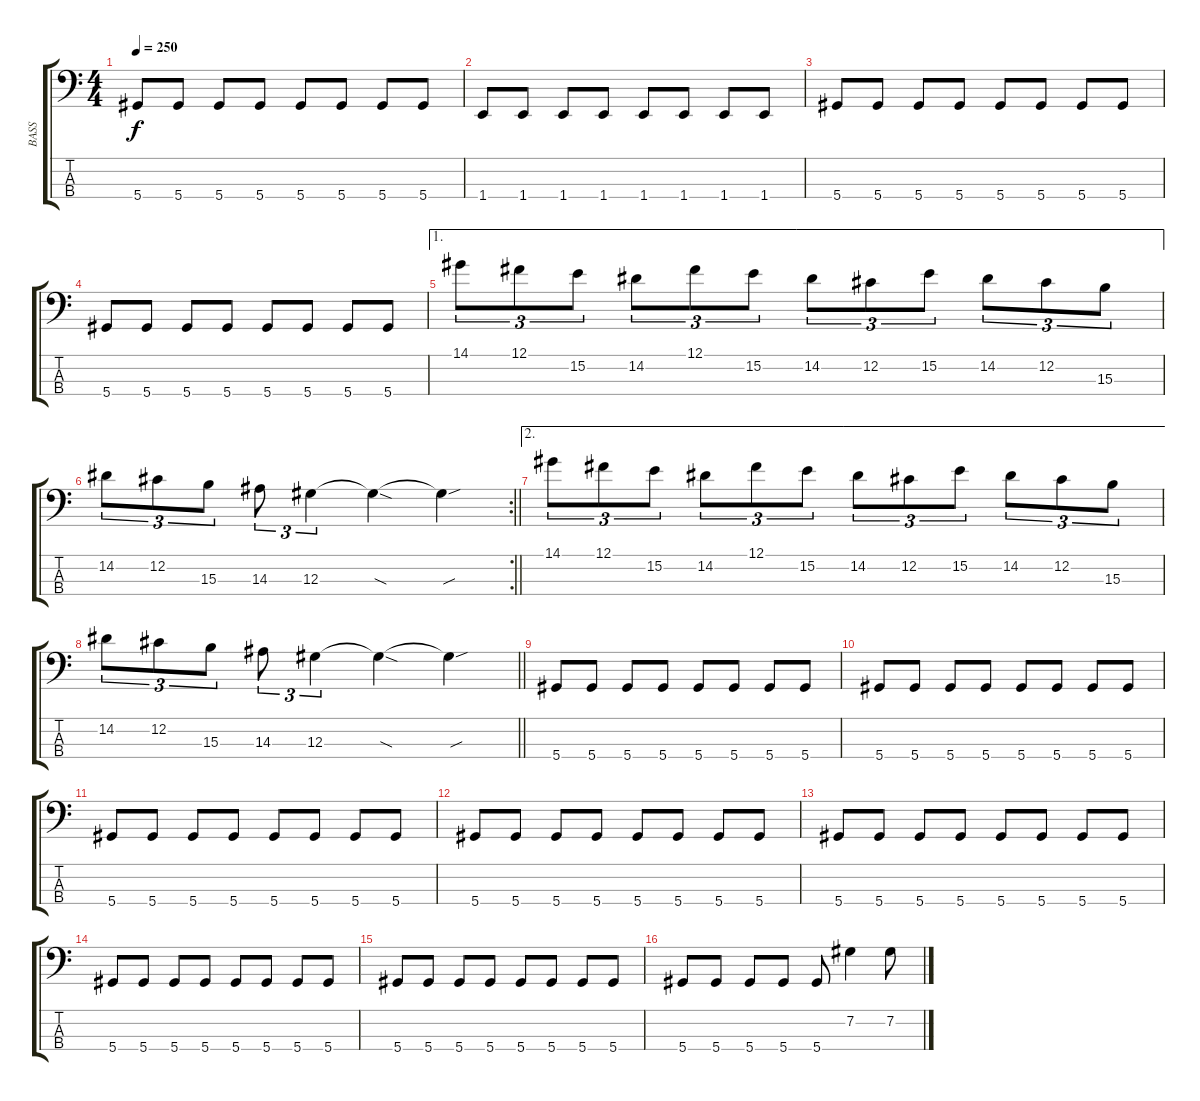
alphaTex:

\track ("BASS" "BASS") {instrument electricbassfinger}
\staff {score tabs}
\tuning (Gb2 Db2 Ab1 Eb1) {hide}
\ts (4 4)
\tempo 250
\clef f4
\ks aminor
5.4.8{dy f} 5.4.8 5.4.8 5.4.8 5.4.8 5.4.8 5.4.8 5.4.8 |
1.4.8 1.4.8 1.4.8 1.4.8 1.4.8 1.4.8 1.4.8 1.4.8 |
5.4.8 5.4.8 5.4.8 5.4.8 5.4.8 5.4.8 5.4.8 5.4.8 |
5.4.8 5.4.8 5.4.8 5.4.8 5.4.8 5.4.8 5.4.8 5.4.8 |
\ae 1
14.1.8{tu (3 2)} 12.1.8{tu (3 2)} 15.2.8{tu (3 2)} 14.2.8{tu (3 2)} 12.1.8{tu (3 2)} 15.2.8{tu (3 2)} 14.2.8{tu (3 2)} 12.2.8{tu (3 2)} 15.2.8{tu (3 2)} 14.2.8{tu (3 2)} 12.2.8{tu (3 2)} 15.3.8{tu (3 2)} |
\rc 2
\barLineRight lightlight
14.2.8{tu (3 2)} 12.2.8{tu (3 2)} 15.3.8{tu (3 2)} 14.3.8{tu (3 2)} 12.3.4{tu (3 2)} 12.3{sod t}.4 12.3{sou t}.4 |
\ae 2
14.1.8{tu (3 2)} 12.1.8{tu (3 2)} 15.2.8{tu (3 2)} 14.2.8{tu (3 2)} 12.1.8{tu (3 2)} 15.2.8{tu (3 2)} 14.2.8{tu (3 2)} 12.2.8{tu (3 2)} 15.2.8{tu (3 2)} 14.2.8{tu (3 2)} 12.2.8{tu (3 2)} 15.3.8{tu (3 2)} |
\barLineRight lightlight
14.2.8{tu (3 2)} 12.2.8{tu (3 2)} 15.3.8{tu (3 2)} 14.3.8{tu (3 2)} 12.3.4{tu (3 2)} 12.3{sod t}.4 12.3{sou t}.4 |
5.4.8 5.4.8 5.4.8 5.4.8 5.4.8 5.4.8 5.4.8 5.4.8 |
5.4.8 5.4.8 5.4.8 5.4.8 5.4.8 5.4.8 5.4.8 5.4.8 |
5.4.8 5.4.8 5.4.8 5.4.8 5.4.8 5.4.8 5.4.8 5.4.8 |
5.4.8 5.4.8 5.4.8 5.4.8 5.4.8 5.4.8 5.4.8 5.4.8 |
5.4.8 5.4.8 5.4.8 5.4.8 5.4.8 5.4.8 5.4.8 5.4.8 |
5.4.8 5.4.8 5.4.8 5.4.8 5.4.8 5.4.8 5.4.8 5.4.8 |
5.4.8 5.4.8 5.4.8 5.4.8 5.4.8 5.4.8 5.4.8 5.4.8 |
5.4.8 5.4.8 5.4.8 5.4.8 5.4.8 7.2.4 7.2.8
